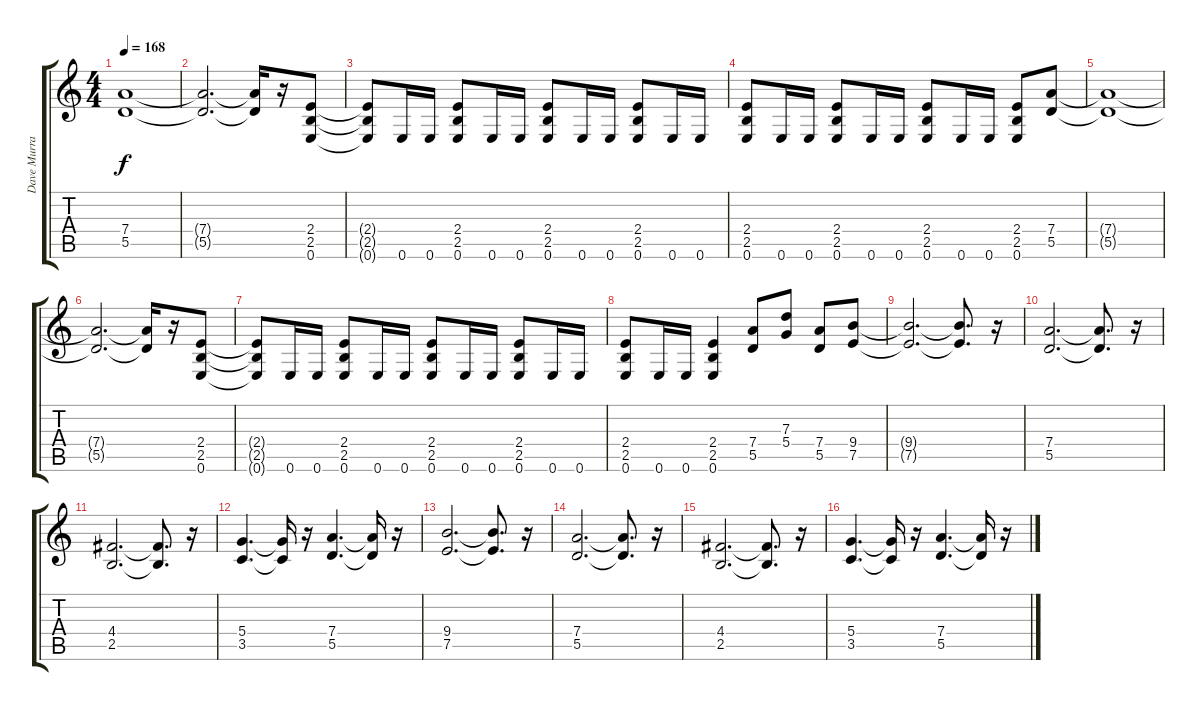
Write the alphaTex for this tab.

\track ("Dave Murray" "Dave Murra") {instrument overdrivenguitar}
\staff {score tabs}
\tuning (E4 B3 G3 D3 A2 E2) {hide}
\ts (4 4)
\tempo 168
\clef g2
\ks c
(7.4{t} 5.5{t}).1{dy f} |
(7.4{t} 5.5{t}).2{d} (7.4{t} 5.5{t}).16 r.16 (2.4 2.5 0.6).8 |
(2.4{t} 2.5{t} 0.6{t}).8 0.6.16 0.6.16 (2.4 2.5 0.6).8 0.6.16 0.6.16 (2.4 2.5 0.6).8 0.6.16 0.6.16 (2.4 2.5 0.6).8 0.6.16 0.6.16 |
(2.4 2.5 0.6).8 0.6.16 0.6.16 (2.4 2.5 0.6).8 0.6.16 0.6.16 (2.4 2.5 0.6).8 0.6.16 0.6.16 (2.4 2.5 0.6).8 (7.4 5.5).8 |
(7.4{t} 5.5{t}).1 |
(7.4{t} 5.5{t}).2{d} (7.4{t} 5.5{t}).16 r.16 (2.4 2.5 0.6).8 |
(2.4{t} 2.5{t} 0.6{t}).8 0.6.16 0.6.16 (2.4 2.5 0.6).8 0.6.16 0.6.16 (2.4 2.5 0.6).8 0.6.16 0.6.16 (2.4 2.5 0.6).8 0.6.16 0.6.16 |
(2.4 2.5 0.6).8 0.6.16 0.6.16 (2.4 2.5 0.6).4 (7.4 5.5).8 (7.3 5.4).8 (7.4 5.5).8 (9.4 7.5).8 |
(9.4{t} 7.5{t}).2{d} (9.4{t} 7.5{t}).8{d} r.16 |
(7.4 5.5).2{d} (7.4{t} 5.5{t}).8{d} r.16 |
(4.4 2.5).2{d} (4.4{t} 2.5{t}).8{d} r.16 |
(5.4 3.5).4{d} (5.4{t} 3.5{t}).16 r.16 (7.4 5.5).4{d} (7.4{t} 5.5{t}).16 r.16 |
(9.4 7.5).2{d} (9.4{t} 7.5{t}).8{d} r.16 |
(7.4 5.5).2{d} (7.4{t} 5.5{t}).8{d} r.16 |
(4.4 2.5).2{d} (4.4{t} 2.5{t}).8{d} r.16 |
(5.4 3.5).4{d} (5.4{t} 3.5{t}).16 r.16 (7.4 5.5).4{d} (7.4{t} 5.5{t}).16 r.16
